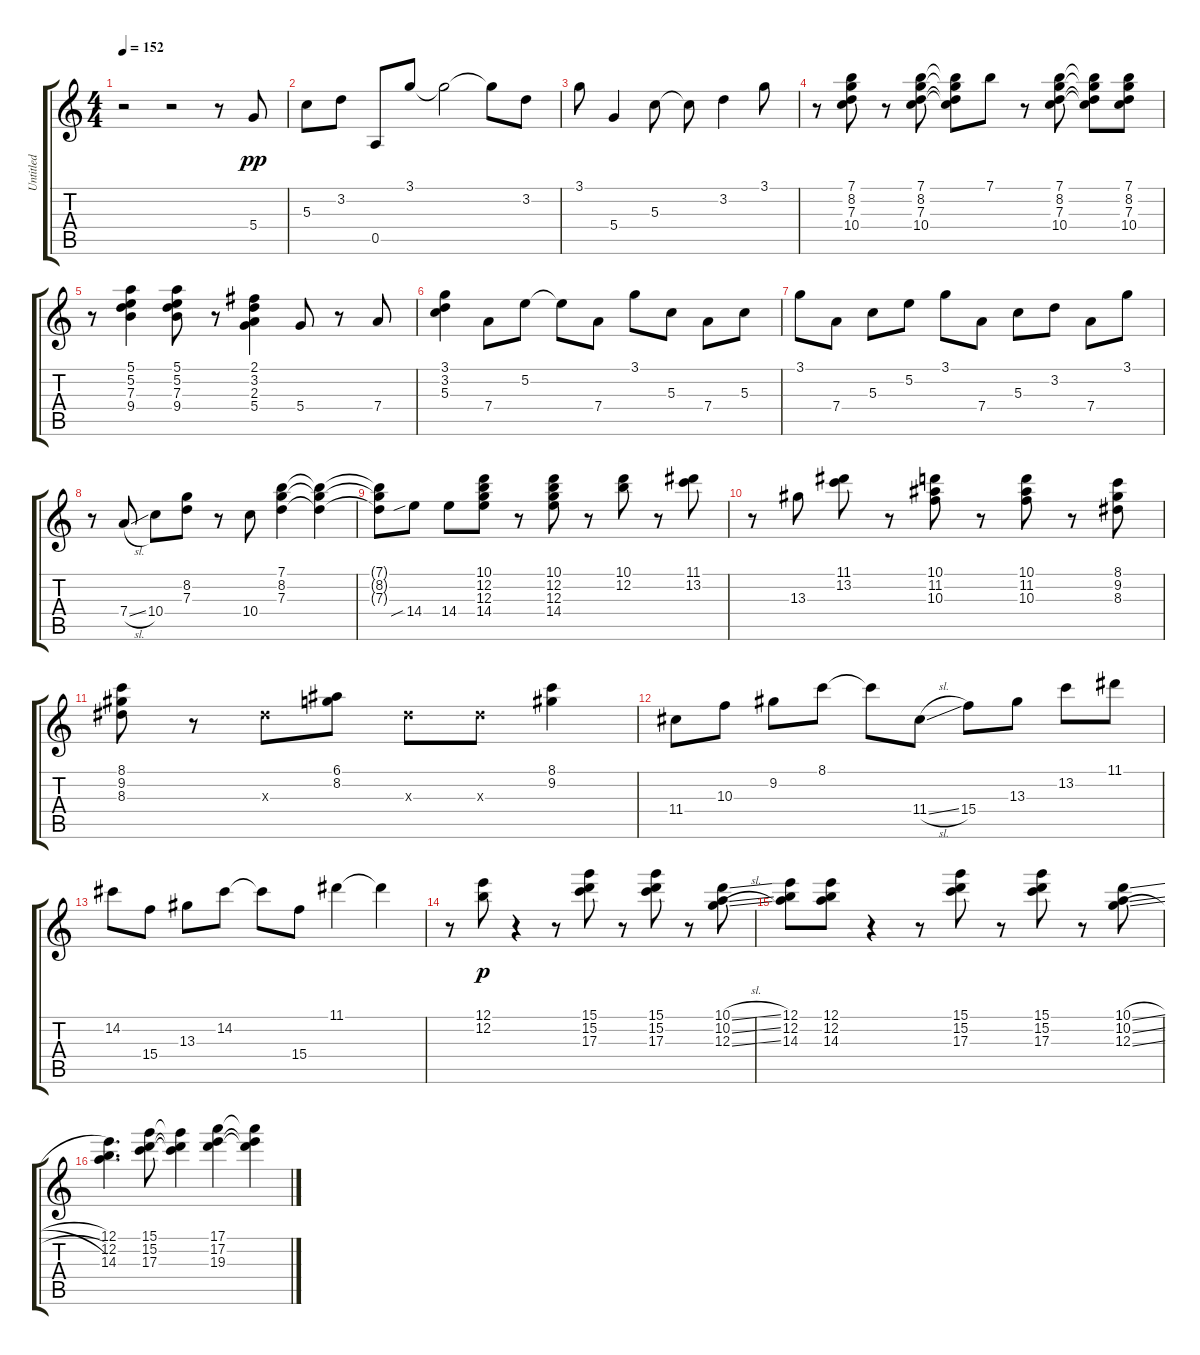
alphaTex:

\track ("Untitled" "Untitled") {instrument overdrivenguitar}
\staff {score tabs}
\tuning (E4 B3 G3 D3 A2 E2) {hide}
\ts (4 4)
\tempo 152
\clef g2
\ks c
r.2{dy f} r.2 r.8 5.4.8{dy pp} |
5.3.8 3.2.8 0.5.8 3.1.8 3.1{t}.2 3.1{t}.8 3.2.8 |
3.1.8 5.4.4 5.3.8 5.3{t}.8 3.2.4 3.1.8 |
r.8 (7.1 8.2 7.3 10.4).8 r.8 (7.1 8.2 7.3 10.4).8 (7.1{t} 8.2{t} 7.3{t} 10.4{t}).8 7.1.8 r.8 (7.1 8.2 7.3 10.4).8 (7.1{t} 8.2{t} 7.3{t} 10.4{t}).8 (7.1 8.2 7.3 10.4).8 |
r.8 (5.1 5.2 7.3 9.4).4 (5.1 5.2 7.3 9.4).8 r.8 (2.1 3.2 2.3 5.4).4 5.4.8 r.8 7.4.8 |
(3.1 3.2 5.3).4 7.4.8 5.2.8 5.2{t}.8 7.4.8 3.1.8 5.3.8 7.4.8 5.3.8 |
3.1.8 7.4.8 5.3.8 5.2.8 3.1.8 7.4.8 5.3.8 3.2.8 7.4.8 3.1.8 |
r.8 7.4{sl}.8 10.4.8 (8.2 7.3).8 r.8 10.4.8 (7.1 8.2 7.3).4 (7.1{t} 8.2{t} 7.3{t}).4 |
(7.1{t} 8.2{t} 7.3{t}).8 14.4{sib}.8 14.4.8 (10.1 12.2 12.3 14.4).8 r.8 (10.1 12.2 12.3 14.4).8 r.8 (10.1 12.2).8 r.8 (11.1 13.2).8 |
r.8 13.3.8 (11.1 13.2).8 r.8 (10.1 11.2 10.3).8 r.8 (10.1 11.2 10.3).8 r.8 (8.1 9.2 8.3).8 |
(8.1 9.2 8.3).8 r.8 8.3{x}.8 (6.1 8.2).8 8.3{x}.8 8.3{x}.8 (8.1 9.2).4 |
11.4.8 10.3.8 9.2.8 8.1.8 8.1{t}.8 11.4{sl}.8 15.4.8 13.3.8 13.2.8 11.1.8 |
14.2.8 15.4.8 13.3.8 14.2.8 14.2{t}.8 15.4.8 11.1.4 11.1{t}.4 |
r.8 (12.1 12.2).8{dy p} r.4 r.8 (15.1 15.2 17.3).8 r.8 (15.1 15.2 17.3).8 r.8 (10.1{sl} 10.2{sl} 12.3{sl}).8 |
(12.1 12.2 14.3).8 (12.1 12.2 14.3).8 r.4 r.8 (15.1 15.2 17.3).8 r.8 (15.1 15.2 17.3).8 r.8 (10.1{sl} 10.2{sl} 12.3{sl}).8 |
(12.1 12.2 14.3).4{d} (15.1 15.2 17.3).8 (15.1{t} 15.2{t} 17.3{t}).4 (17.1 17.2 19.3).4 (17.1{t} 17.2{t} 19.3{t}).4
